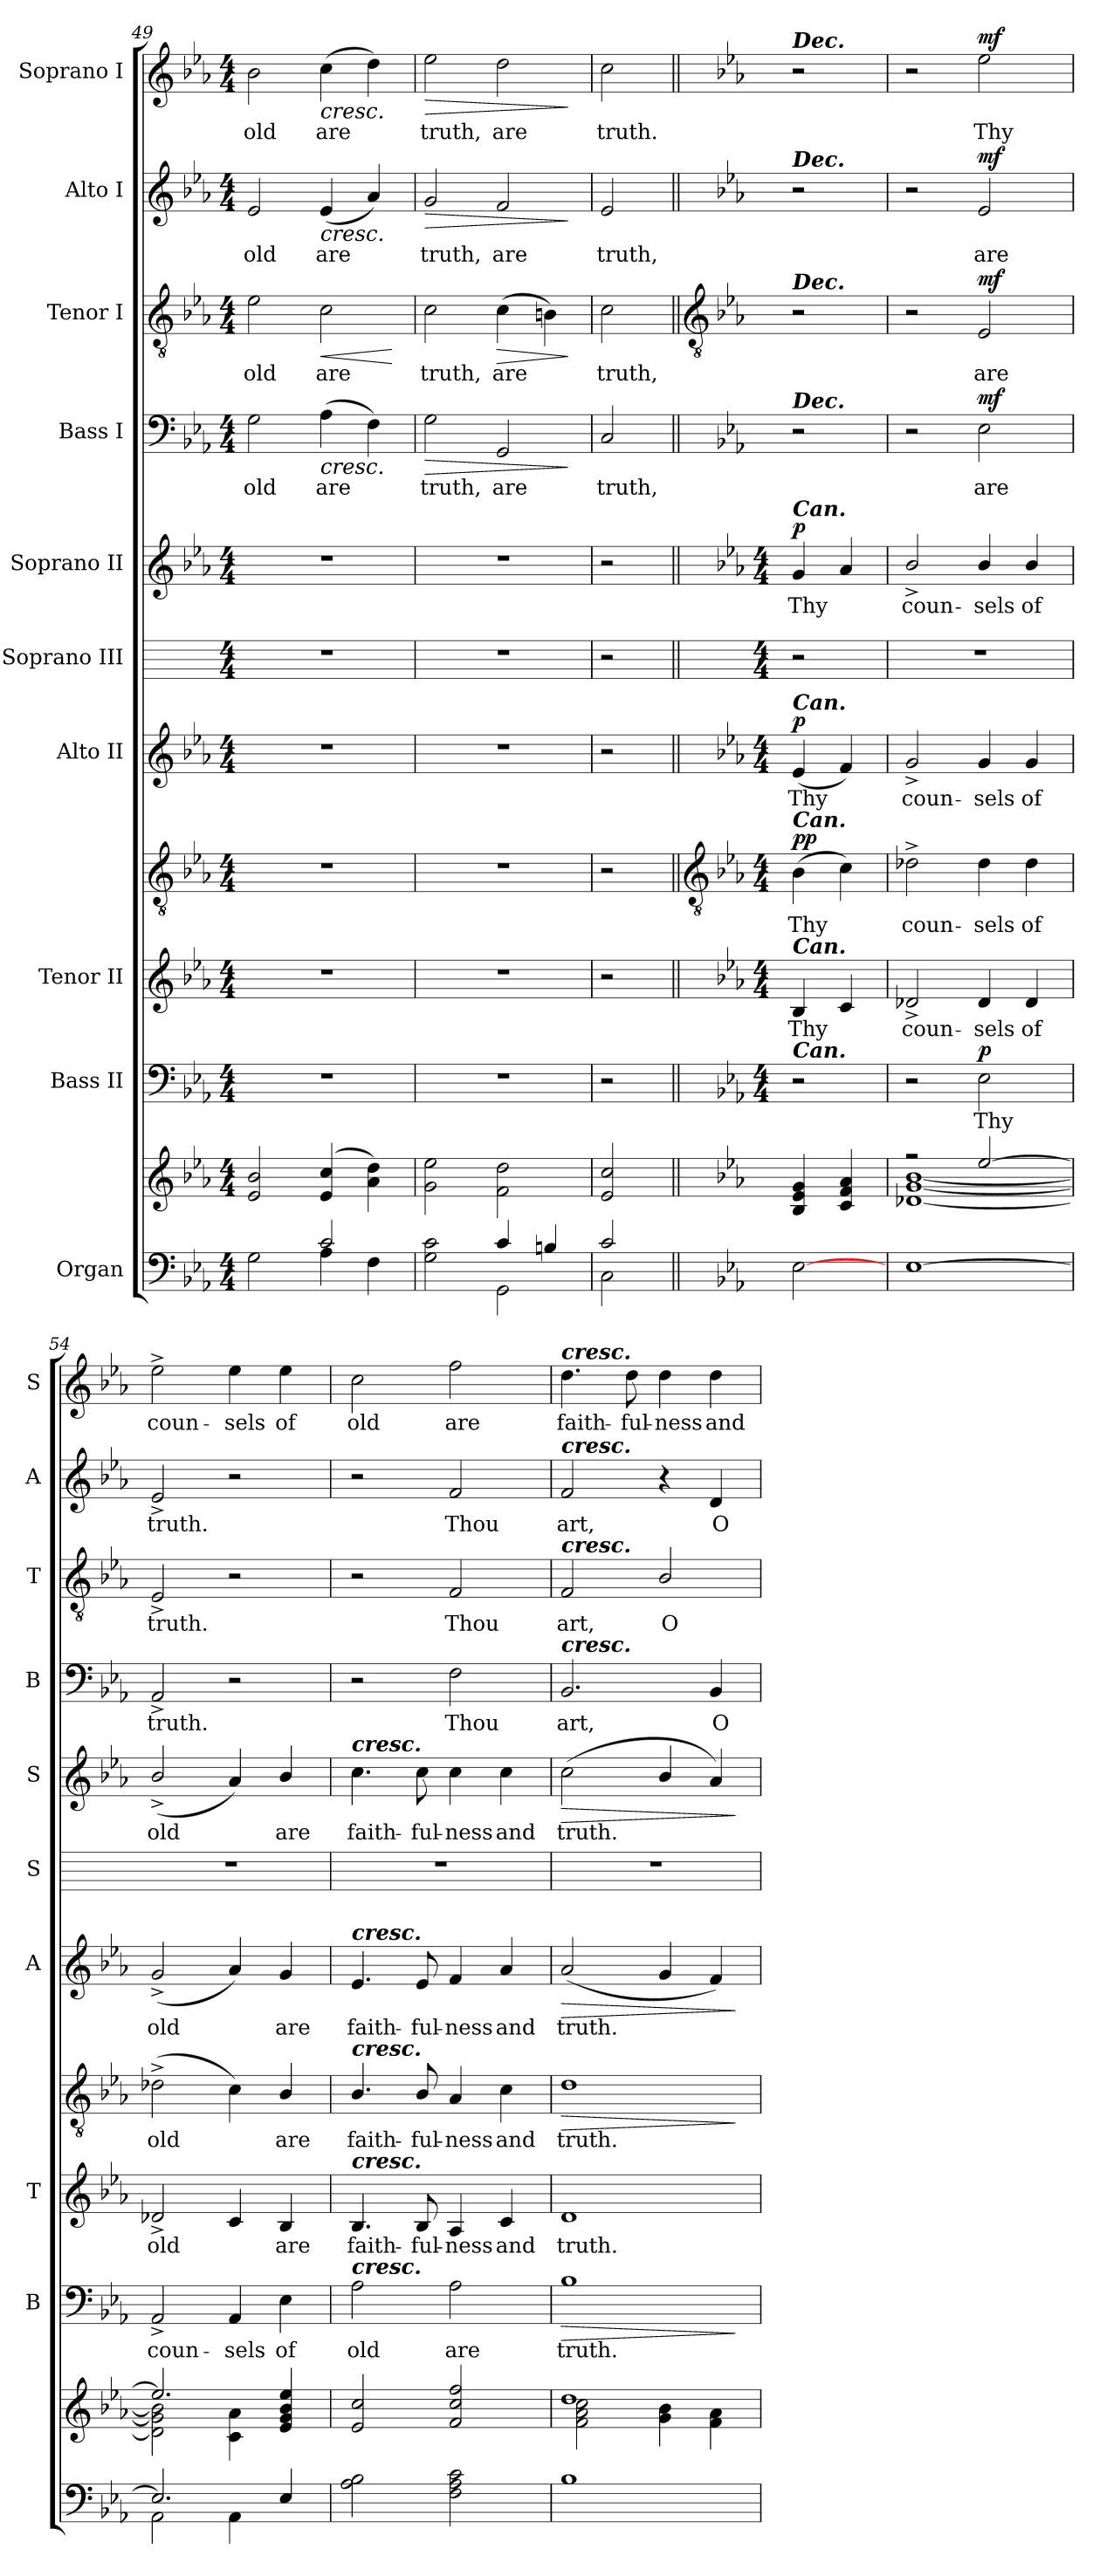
**kern	**kern	**kern	**text	**dynam	**kern	**text	**kern	**text	**dynam	**kern	**text	**dynam	**kern	**kern	**text	**dynam	**kern	**text	**dynam	**kern	**text	**dynam	**kern	**text	**dynam	**kern	**text	**dynam
*part10	*part10	*part9	*part9	*part9	*part8	*part8	*part8	*part8	*part8	*part7	*part7	*part7	*part6	*part5	*part5	*part5	*part4	*part4	*part4	*part3	*part3	*part3	*part2	*part2	*part2	*part1	*part1	*part1
*staff12	*staff11	*staff10	*staff10	*staff10	*staff9	*staff9	*staff8	*staff8	*staff8/9	*staff7	*staff7	*staff7	*staff6	*staff5	*staff5	*staff5	*staff4	*staff4	*staff4	*staff3	*staff3	*staff3	*staff2	*staff2	*staff2	*staff1	*staff1	*staff1
*I"Organ	*	*I"Bass II	*	*	*I"Tenor II	*	*	*	*	*I"Alto II	*	*	*I"Soprano III	*I"Soprano II	*	*	*I"Bass I	*	*	*I"Tenor I	*	*	*I"Alto I	*	*	*I"Soprano I	*	*
*	*	*I'B	*	*	*I'T	*	*	*	*	*I'A	*	*	*I'S	*I'S	*	*	*I'B	*	*	*I'T	*	*	*I'A	*	*	*I'S	*	*
*clefF4	*clefG2	*clefF4	*	*	*	*	*clefGv2	*	*	*clefG2	*	*	*	*clefG2	*	*	*clefF4	*	*	*clefGv2	*	*	*clefG2	*	*	*clefG2	*	*
*k[b-e-a-]	*k[b-e-a-]	*k[b-e-a-]	*	*	*k[b-e-a-]	*	*k[b-e-a-]	*	*	*k[b-e-a-]	*	*	*	*k[b-e-a-]	*	*	*k[b-e-a-]	*	*	*k[b-e-a-]	*	*	*k[b-e-a-]	*	*	*k[b-e-a-]	*	*
*E-:	*E-:	*E-:	*	*	*E-:	*	*E-:	*	*	*E-:	*	*	*	*E-:	*	*	*E-:	*	*	*E-:	*	*	*E-:	*	*	*E-:	*	*
*M4/4	*M4/4	*M4/4	*	*	*M4/4	*	*M4/4	*	*	*M4/4	*	*	*M4/4	*M4/4	*	*	*M4/4	*	*	*M4/4	*	*	*M4/4	*	*	*M4/4	*	*
=49	=49	=49	=49	=49	=49	=49	=49	=49	=49	=49	=49	=49	=49	=49	=49	=49	=49	=49	=49	=49	=49	=49	=49	=49	=49	=49	=49	=49
*^	*^	*	*	*	*	*	*	*	*	*	*	*	*	*	*	*	*	*	*	*	*	*	*	*	*	*	*	*
!	!	!	!	!	!	!	!	!	!	!	!	!	!	!	!	!	!	!	!	!LO:LY:b	!	!	!LO:LY:b	!	!	!LO:LY:b	!	!	!LO:LY:b	!
2G\	2ryy	2e- 2b-	1ryy	1r	.	.	1r	.	1r	.	.	1r	.	.	1r	1r	.	.	2G	old	.	2e-	old	.	2e-	old	.	2b-	old	.
!	!	!	!	!	!	!	!	!	!	!	!	!	!	!	!	!	!	!	!	!LO:LY:b	!LO:HP:b	!	!LO:LY:b	!LO:HP:b	!	!LO:LY:b	!LO:HP:b	!	!LO:LY:b	!LO:HP:b
2c/	4A-\	(<4e- 4cc	.	.	.	.	.	.	.	.	.	.	.	.	.	.	.	.	(>4A-	are	<	2c	are	<	(<4e-	are	<	(>4cc	are	<
.	4F\	4a-\ 4dd\)	.	.	.	.	.	.	.	.	.	.	.	.	.	.	.	.	4F)	.	.	.	.	.	4a-)	.	.	4dd)	.	.
*v	*v	*	*	*	*	*	*	*	*	*	*	*	*	*	*	*	*	*	*	*	*	*	*	*	*	*	*	*	*	*
*	*v	*v	*	*	*	*	*	*	*	*	*	*	*	*	*	*	*	*	*	*	*	*	*	*	*	*	*	*	*
.	.	.	.	.	.	.	.	.	.	.	.	.	.	.	.	.	.	.	.	.	.	[	.	.	.	.	.	.
=50	=50	=50	=50	=50	=50	=50	=50	=50	=50	=50	=50	=50	=50	=50	=50	=50	=50	=50	=50	=50	=50	=50	=50	=50	=50	=50	=50	=50
*^	*^	*	*	*	*	*	*	*	*	*	*	*	*	*	*	*	*	*	*	*	*	*	*	*	*	*	*	*
!	!	!	!	!	!	!	!	!	!	!	!	!	!	!	!	!	!	!	!	!LO:LY:b	!LO:HP:b	!	!LO:LY:b	!	!	!LO:LY:b	!LO:HP:b	!	!LO:LY:b	!LO:HP:b
2ryy	2G\ 2c\	2g\ 2ee-\	1ryy	1r	.	.	1r	.	1r	.	.	1r	.	.	1r	1r	.	.	2G	truth,	>	2c	truth,	.	2g	truth,	>	2ee-	truth,	>
!	!	!	!	!	!	!	!	!	!	!	!	!	!	!	!	!	!	!	!	!LO:LY:b	!	!	!LO:LY:b	!LO:HP:b	!	!LO:LY:b	!	!	!LO:LY:b	!
4c/	2GG\	2f\ 2dd\	.	.	.	.	.	.	.	.	.	.	.	.	.	.	.	.	2GG	are	[	(>4c	are	>	2f	are	[	2dd	are	[
4Bn/	.	.	.	.	.	.	.	.	.	.	.	.	.	.	.	.	.	.	.	.	.	4Bn)	.	.	.	.	.	.	.	.
*v	*v	*	*	*	*	*	*	*	*	*	*	*	*	*	*	*	*	*	*	*	*	*	*	*	*	*	*	*	*	*
*	*v	*v	*	*	*	*	*	*	*	*	*	*	*	*	*	*	*	*	*	*	*	*	*	*	*	*	*	*	*
.	.	.	.	.	.	.	.	.	.	.	.	.	.	.	.	.	.	.	]	.	.	]	.	.	]	.	.	]
=51	=51	=51	=51	=51	=51	=51	=51	=51	=51	=51	=51	=51	=51	=51	=51	=51	=51	=51	=51	=51	=51	=51	=51	=51	=51	=51	=51	=51
*^	*^	*	*	*	*	*	*	*	*	*	*	*	*	*	*	*	*	*	*	*	*	*	*	*	*	*	*	*
!	!	!	!	!	!	!	!	!	!	!	!	!	!	!	!	!	!	!	!	!LO:LY:b	!	!	!LO:LY:b	!	!	!LO:LY:b	!	!	!LO:LY:b	!
2c	2C\	2e- 2cc	2ryy	2r	.	.	2r	.	2r	.	.	2r	.	.	2r	2r	.	.	2C	truth,	.	2c	truth,	.	2e-	truth,	.	2cc	truth.	.
!!LO:LB:g=z
=52||	=52||	=52||	=52||	=52||	=52||	=52||	=52||	=52||	=52||	=52||	=52||	=52||	=52||	=52||	=52||	=52||	=52||	=52||	=52||	=52||	=52||	=52||	=52||	=52||	=52||	=52||	=52||	=52||	=52||	=52||
*	*	*	*	*	*	*	*	*	*clefGv2	*	*	*	*	*	*	*	*	*	*	*	*	*clefGv2	*	*	*	*	*	*	*	*
*	*	*	*	*k[b-e-a-]	*	*	*k[b-e-a-]	*	*k[b-e-a-]	*	*	*k[b-e-a-]	*	*	*	*k[b-e-a-]	*	*	*	*	*	*	*	*	*	*	*	*	*	*
*	*	*	*	*E-:	*	*	*E-:	*	*E-:	*	*	*E-:	*	*	*	*E-:	*	*	*	*	*	*	*	*	*	*	*	*	*	*
*	*	*	*	*M4/4	*	*	*M4/4	*	*M4/4	*	*	*M4/4	*	*	*M4/4	*M4/4	*	*	*	*	*	*	*	*	*	*	*	*	*	*
!	!	!	!	!	!	!	!	!	!	!	!	!	!	!	!	!	!	!	!	!	!	!	!	!	!	!	!	!LO:TX:a:Bi:t=Dec.	!	!
!	!	!	!	!	!	!	!	!	!	!	!	!	!	!	!	!	!	!	!	!	!	!	!	!	!LO:TX:a:Bi:t=Dec.	!	!	!	!	!
!	!	!	!	!	!	!	!	!	!	!	!	!	!	!	!	!	!	!	!	!	!	!LO:TX:a:Bi:t=Dec.	!	!	!	!	!	!	!	!
!	!	!	!	!	!	!	!	!	!	!	!	!	!	!	!	!	!	!	!LO:TX:a:Bi:t=Dec.	!	!	!	!	!	!	!	!	!	!	!
!	!	!	!	!	!	!	!	!	!	!	!	!	!	!	!	!LO:TX:a:Bi:t=Can.	!	!	!	!	!	!	!	!	!	!	!	!	!	!
!	!	!	!	!	!	!	!	!	!	!	!	!LO:TX:a:Bi:t=Can.	!	!	!	!	!	!	!	!	!	!	!	!	!	!	!	!	!	!
!	!	!	!	!	!	!	!	!	!LO:TX:a:Bi:t=Can.	!	!	!	!	!	!	!	!	!	!	!	!	!	!	!	!	!	!	!	!	!
!	!	!	!	!	!	!	!LO:TX:a:Bi:t=Can.	!	!	!	!	!	!	!	!	!	!	!	!	!	!	!	!	!	!	!	!	!	!	!
!	!	!	!	!LO:TX:a:Bi:t=Can.	!	!	!	!	!	!	!	!	!	!	!	!	!	!	!	!	!	!	!	!	!	!	!	!	!	!
!	!	!	!	!	!	!	!	!LO:LY:b	!	!LO:LY:b	!LO:DY:b=2	!	!LO:LY:b	!	!	!	!LO:LY:b	!	!	!	!	!	!	!	!	!	!	!	!	!
!	!	!	!	!	!	!	!	!	!	!	!LO:DY:n=1:b	!	!	!LO:DY:b	!	!	!	!LO:DY:b	!	!	!	!	!	!	!	!	!	!	!	!
2ryy	[2E-\	4B-/ 4e-/ 4g/	2ryy	2r	.	.	4B-	Thy	(>4B-	Thy	p p	(<4e-	Thy	p	2r	4g	Thy	p	2r	.	.	2r	.	.	2r	.	.	2r	.	.
.	.	4c/ 4f/ 4a-/	.	.	.	.	4c	.	4c)	.	.	4f)	.	.	.	4a-	.	.	.	.	.	.	.	.	.	.	.	.	.	.
=53	=53	=53	=53	=53	=53	=53	=53	=53	=53	=53	=53	=53	=53	=53	=53	=53	=53	=53	=53	=53	=53	=53	=53	=53	=53	=53	=53	=53	=53	=53
!	!	!	!	!	!	!	!	!LO:LY:b	!	!LO:LY:b	!	!	!LO:LY:b	!	!	!	!LO:LY:b	!	!	!	!	!	!	!	!	!	!	!	!	!
2ryy	[1E-\	2r	[1d-X\ [1g\ [1b-\	2r	.	.	2d-X^	coun-	2d-X^	coun-	.	2g^	coun-	.	1r	2b-^/	coun-	.	2r	.	.	2r	.	.	2r	.	.	2r	.	.
!	!	!	!	!	!LO:LY:b	!LO:DY:b	!	!LO:LY:b	!	!LO:LY:b	!	!	!LO:LY:b	!	!	!	!LO:LY:b	!	!	!LO:LY:b	!LO:DY:b	!	!LO:LY:b	!LO:DY:b	!	!LO:LY:b	!LO:DY:b	!	!LO:LY:b	!LO:DY:b
2ryy	.	[2ee-/	.	2E-	Thy	p	4d-	-sels	4d-	-sels	.	4g	-sels	.	.	4b-/	-sels	.	2E-	are	mf	2E-	are	mf	2e-	are	mf	2ee-	Thy	mf
!	!	!	!	!	!	!	!	!LO:LY:b	!	!LO:LY:b	!	!	!LO:LY:b	!	!	!	!LO:LY:b	!	!	!	!	!	!	!	!	!	!	!	!	!
.	.	.	.	.	.	.	4d-	of	4d-	of	.	4g	of	.	.	4b-/	of	.	.	.	.	.	.	.	.	.	.	.	.	.
=54	=54	=54	=54	=54	=54	=54	=54	=54	=54	=54	=54	=54	=54	=54	=54	=54	=54	=54	=54	=54	=54	=54	=54	=54	=54	=54	=54	=54	=54	=54
!	!	!	!	!	!LO:LY:b	!	!	!LO:LY:b	!	!LO:LY:b	!	!	!LO:LY:b	!	!	!	!LO:LY:b	!	!	!LO:LY:b	!	!	!LO:LY:b	!	!	!LO:LY:b	!	!	!LO:LY:b	!
2AA-\	2.E-/]	2.ee-/]	2d-\] 2g\] 2b-\]	2AA-^	coun-	.	2d-X^	old	(>2d-X^	old	.	(<2g^	old	.	1r	(<2b-^/	old	.	2AA-^	truth.	.	2E-^	truth.	.	2e-^	truth.	.	2ee-^	coun-	.
!	!	!	!	!	!LO:LY:b	!	!	!	!	!	!	!	!	!	!	!	!	!	!	!	!	!	!	!	!	!	!	!	!LO:LY:b	!
4AA-\	.	.	4c\ 4a-\	4AA-	-sels	.	4c	.	4c)	.	.	4a-)	.	.	.	4a-)	.	.	2r	.	.	2r	.	.	2r	.	.	4ee-	-sels	.
!	!	!	!	!	!LO:LY:b	!	!	!LO:LY:b	!	!LO:LY:b	!	!	!LO:LY:b	!	!	!	!LO:LY:b	!	!	!	!	!	!	!	!	!	!	!	!LO:LY:b	!
4ryy	4E-/	4e-/ 4g/ 4b-/ 4ee-/	4ryy	4E-	of	.	4B-/	are	4B-/	are	.	4g	are	.	.	4b-/	are	.	.	.	.	.	.	.	.	.	.	4ee-	of	.
=55	=55	=55	=55	=55	=55	=55	=55	=55	=55	=55	=55	=55	=55	=55	=55	=55	=55	=55	=55	=55	=55	=55	=55	=55	=55	=55	=55	=55	=55	=55
!	!	!	!	!	!	!	!	!	!	!	!	!	!	!	!	!LO:TX:a:Bi:t=cresc.	!	!	!	!	!	!	!	!	!	!	!	!	!	!
!	!	!	!	!	!	!	!	!	!	!	!	!LO:TX:a:Bi:t=cresc.	!	!	!	!	!	!	!	!	!	!	!	!	!	!	!	!	!	!
!	!	!	!	!	!	!	!	!	!LO:TX:a:Bi:t=cresc.	!	!	!	!	!	!	!	!	!	!	!	!	!	!	!	!	!	!	!	!	!
!	!	!	!	!	!	!	!LO:TX:a:Bi:t=cresc.	!	!	!	!	!	!	!	!	!	!	!	!	!	!	!	!	!	!	!	!	!	!	!
!	!	!	!	!LO:TX:a:Bi:t=cresc.	!	!	!	!	!	!	!	!	!	!	!	!	!	!	!	!	!	!	!	!	!	!	!	!	!	!
!	!	!	!	!	!LO:LY:b	!	!	!LO:LY:b	!	!LO:LY:b	!	!	!LO:LY:b	!	!	!	!LO:LY:b	!	!	!	!	!	!	!	!	!	!	!	!LO:LY:b	!
1ryy	2A-\ 2B-\	2e-/ 2cc/	1ryy	2A-	old	.	4.B-/	faith-	4.B-/	faith-	.	4.e-	faith-	.	1r	4.cc	faith-	.	2r	.	.	2r	.	.	2r	.	.	2cc	old	.
!	!	!	!	!	!	!	!	!LO:LY:b	!	!LO:LY:b	!	!	!LO:LY:b	!	!	!	!LO:LY:b	!	!	!	!	!	!	!	!	!	!	!	!	!
.	.	.	.	.	.	.	8B-/	-ful-	8B-/	-ful-	.	8e-	-ful-	.	.	8cc	-ful-	.	.	.	.	.	.	.	.	.	.	.	.	.
!	!	!	!	!	!LO:LY:b	!	!	!LO:LY:b	!	!LO:LY:b	!	!	!LO:LY:b	!	!	!	!LO:LY:b	!	!	!LO:LY:b	!	!	!LO:LY:b	!	!	!LO:LY:b	!	!	!LO:LY:b	!
.	2F\ 2A-\ 2c\	2f/ 2cc/ 2ff/	.	2A-	are	.	4A-	-ness	4A-	-ness	.	4f	-ness	.	.	4cc	-ness	.	2F	Thou	.	2F	Thou	.	2f	Thou	.	2ff	are	.
!	!	!	!	!	!	!	!	!LO:LY:b	!	!LO:LY:b	!	!	!LO:LY:b	!	!	!	!LO:LY:b	!	!	!	!	!	!	!	!	!	!	!	!	!
.	.	.	.	.	.	.	4c	and	4c	and	.	4a-	and	.	.	4cc	and	.	.	.	.	.	.	.	.	.	.	.	.	.
=56	=56	=56	=56	=56	=56	=56	=56	=56	=56	=56	=56	=56	=56	=56	=56	=56	=56	=56	=56	=56	=56	=56	=56	=56	=56	=56	=56	=56	=56	=56
!	!	!	!	!	!	!	!	!	!	!	!	!	!	!	!	!	!	!	!	!	!	!	!	!	!	!	!	!LO:TX:a:Bi:t=cresc.	!	!
!	!	!	!	!	!	!	!	!	!	!	!	!	!	!	!	!	!	!	!	!	!	!	!	!	!LO:TX:a:Bi:t=cresc.	!	!	!	!	!
!	!	!	!	!	!	!	!	!	!	!	!	!	!	!	!	!	!	!	!	!	!	!LO:TX:a:Bi:t=cresc.	!	!	!	!	!	!	!	!
!	!	!	!	!	!	!	!	!	!	!	!	!	!	!	!	!	!	!	!LO:TX:a:Bi:t=cresc.	!	!	!	!	!	!	!	!	!	!	!
!	!	!	!	!	!LO:LY:b	!LO:HP:b	!	!LO:LY:b	!	!LO:LY:b	!LO:HP:b	!	!LO:LY:b	!LO:HP:b	!	!	!LO:LY:b	!LO:HP:b	!	!LO:LY:b	!	!	!LO:LY:b	!	!	!LO:LY:b	!	!	!LO:LY:b	!
1ryy	1B-\	1dd/	2f\ 2a-\ 2cc\	1B-	truth.	>	1d	truth.	1d	truth.	>	(<2a-	truth.	>	1r	(<2cc	truth.	>	2.BB-	art,	.	2F	art,	.	2f	art,	.	4.dd	faith-	.
!	!	!	!	!	!	!	!	!	!	!	!	!	!	!	!	!	!	!	!	!	!	!	!	!	!	!	!	!	!LO:LY:b	!
.	.	.	.	.	.	.	.	.	.	.	.	.	.	.	.	.	.	.	.	.	.	.	.	.	.	.	.	8dd	-ful-	.
!	!	!	!	!	!	!	!	!	!	!	!	!	!	!	!	!	!	!	!	!	!	!	!LO:LY:b	!	!	!	!	!	!LO:LY:b	!
.	.	.	4g\ 4b-\	.	.	.	.	.	.	.	.	4g	.	.	.	4b-/	.	.	.	.	.	2B-/	O	.	4r	.	.	4dd	-ness	.
!	!	!	!	!	!	!	!	!	!	!	!	!	!	!	!	!	!	!	!	!LO:LY:b	!	!	!	!	!	!LO:LY:b	!	!	!LO:LY:b	!
.	.	.	4f\ 4a-\	.	.	.	.	.	.	.	.	4f)	.	.	.	4a-)	.	.	4BB-	O	.	.	.	.	4d	O	.	4dd	and	.
*v	*v	*	*	*	*	*	*	*	*	*	*	*	*	*	*	*	*	*	*	*	*	*	*	*	*	*	*	*	*	*
*	*v	*v	*	*	*	*	*	*	*	*	*	*	*	*	*	*	*	*	*	*	*	*	*	*	*	*	*	*	*
.	.	.	.	]	.	.	.	.	]	.	.	]	.	.	.	]	.	.	.	.	.	.	.	.	.	.	.	.
=	=	=	=	=	=	=	=	=	=	=	=	=	=	=	=	=	=	=	=	=	=	=	=	=	=	=	=	=
*-	*-	*-	*-	*-	*-	*-	*-	*-	*-	*-	*-	*-	*-	*-	*-	*-	*-	*-	*-	*-	*-	*-	*-	*-	*-	*-	*-	*-
